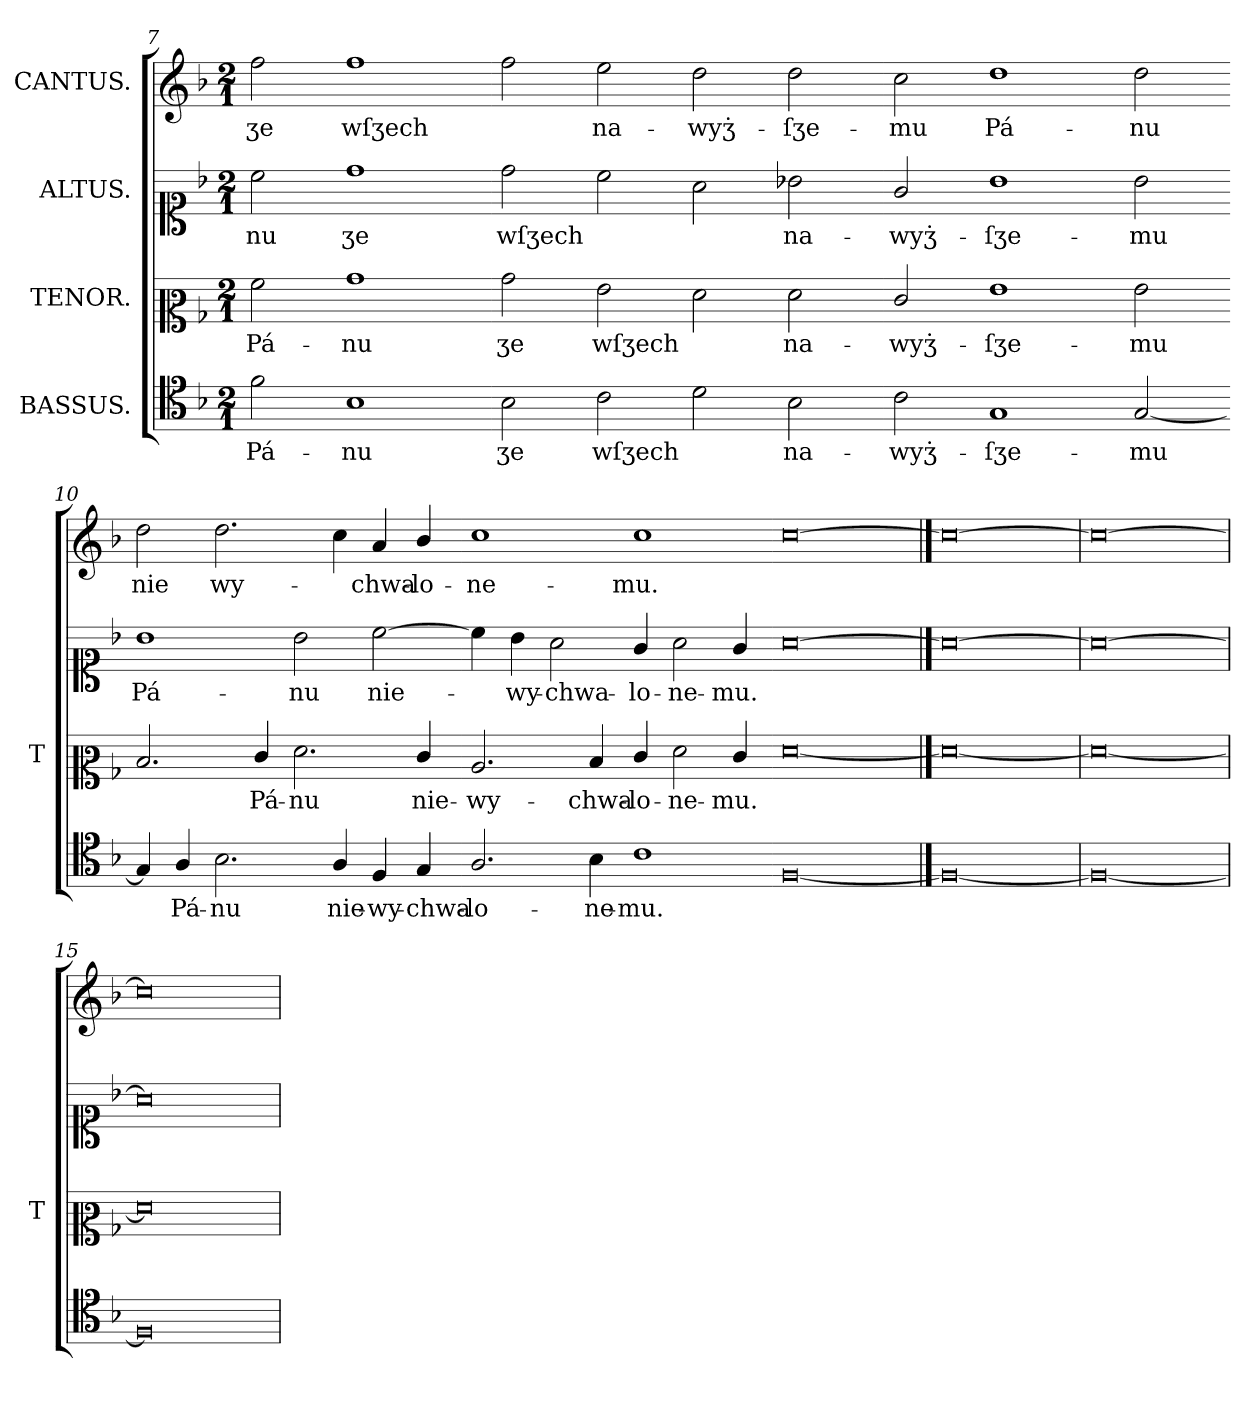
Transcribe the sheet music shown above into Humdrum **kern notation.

**kern	**text	**kern	**text	**kern	**text	**kern	**text
*part4	*part4	*part3	*part3	*part2	*part2	*part1	*part1
*staff4	*staff4	*staff3	*staff3	*staff2	*staff2	*staff1	*staff1
*I"BASSUS.	*	*I"TENOR.	*	*I"ALTUS.	*	*I"CANTUS.	*
*	*	*I'T	*	*	*	*	*
*clefC4	*	*clefC2	*	*clefC1	*	*clefG2	*
*k[b-]	*	*k[b-]	*	*k[b-]	*	*k[b-]	*
*M2/1	*	*M2/1	*	*M2/1	*	*M2/1	*
=7	=7	=7	=7	=7	=7	=7	=7
2f\	Pá-	2a\	Pá-	2cc\	-nu	2ff\	ʒe
1B-\	-nu	1b-\	-nu	1dd\	ʒe	1ff\	wſʒech
=8-	=8-	=8-	=8-	=8-	=8-	=8-	=8-
2B-\	ʒe	2b-\	ʒe	2dd\	wſʒech	2ff\	.
2c\	wſʒech	2g\	wſʒech	2cc\	.	2ee\	na-
2d\	.	2f\	.	2a\	.	2dd\	-wyʒ̇-
2B-\	na-	2f\	na-	2b-X\	na-	2dd\	-ſʒe-
=9-	=9-	=9-	=9-	=9-	=9-	=9-	=9-
2c\	-wyʒ̇-	2e/	-wyʒ̇-	2g/	-wyʒ̇-	2cc\	-mu
1G/	-ſʒe-	1g\	-ſʒe-	1b-\	-ſʒe-	1dd\	Pá-
[2G/	-mu	2g\	-mu	2b-\	-mu	2dd\	-nu
=10-	=10-	=10-	=10-	=10-	=10-	=10-	=10-
4G/]	.	2.d/	.	1b-\	Pá-	2dd\	nie
4A/	Pá-	.	.	.	.	.	.
2.B-\	-nu	.	.	.	.	2.dd\	wy-
.	.	4e/	Pá-	.	.	.	.
.	.	2.f\	-nu	2b-\	-nu	.	.
4A/	nie-	.	.	.	.	4cc\	.
4F/	-wy-	.	.	[2cc\	nie-	4a/	-chwa-
4G/	-chwa-	4e/	nie-	.	.	4b-/	-lo-
=11-	=11-	=11-	=11-	=11-	=11-	=11-	=11-
2.A/	-lo-	2.c/	-wy-	4cc\]	.	1cc\	-ne-
.	.	.	.	4b-\	-wy-	.	.
.	.	.	.	2a\	-chwa-	.	.
4B-\	-ne-	4d/	-chwa-	.	.	.	.
1c\	-mu.	4e/	-lo-	4g/	-lo-	1cc\	-mu.
.	.	2f\	-ne-	2a\	-ne-	.	.
.	.	4e/	-mu.	4g/	-mu.	.	.
=12-	=12-	=12-	=12-	=12-	=12-	=12-	=12-
[0F/	.	[0f/	.	[0a\	.	[0cc\	.
==13	==13	==13	==13	==13	==13	==13	==13
0F/_	.	0f/_	.	0a\_	.	0cc\_	.
=14	=14	=14	=14	=14	=14	=14	=14
0F/_	.	0f/_	.	0a\_	.	0cc\_	.
=15	=15	=15	=15	=15	=15	=15	=15
0F/]	.	0f/]	.	0a\]	.	0cc\]	.
=	=	=	=	=	=	=	=
*-	*-	*-	*-	*-	*-	*-	*-
